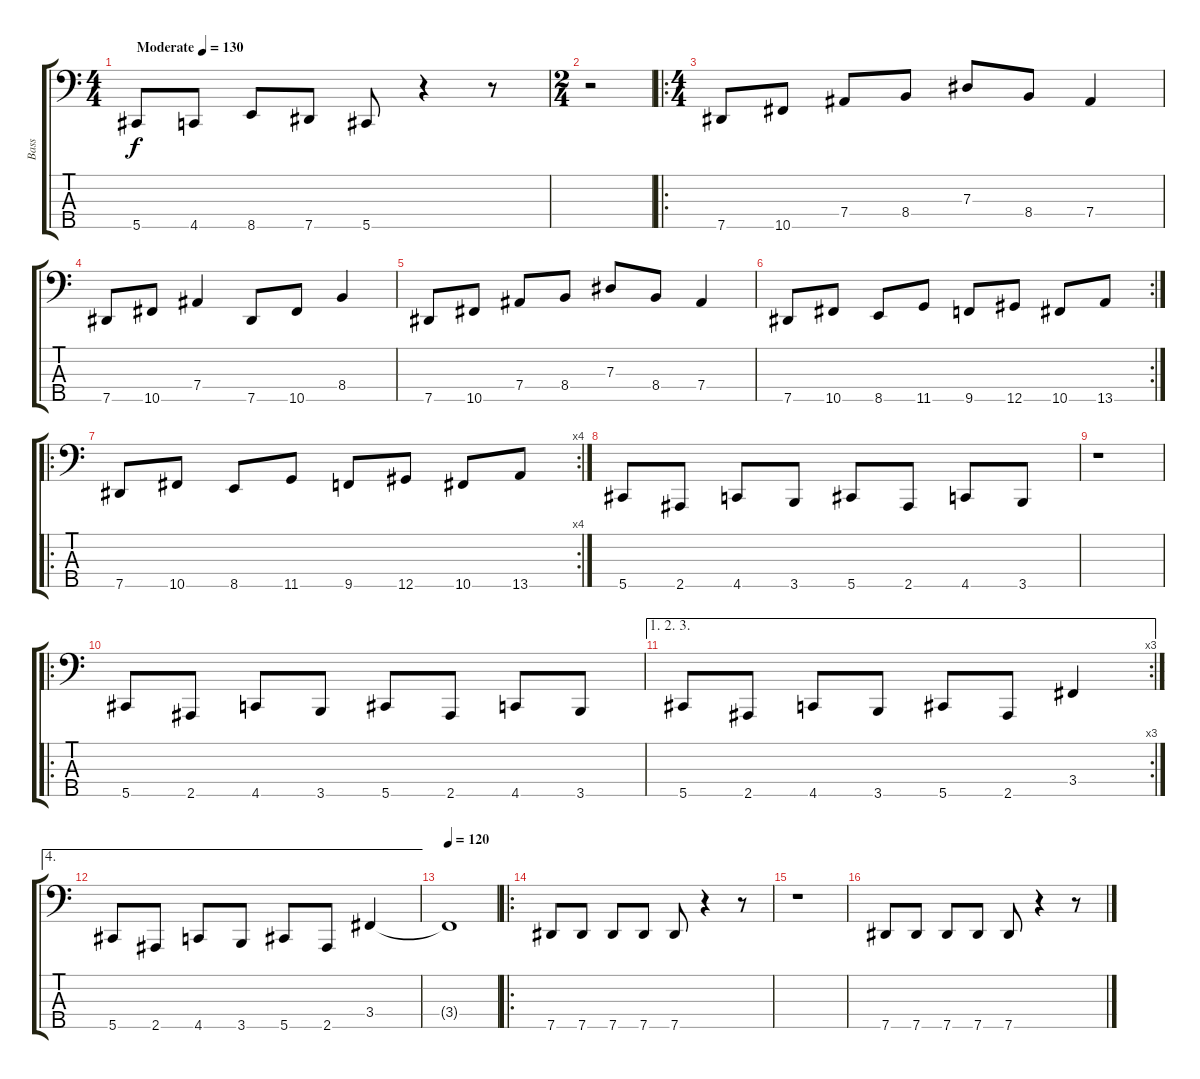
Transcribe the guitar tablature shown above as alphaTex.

\track ("Bass" "Bass") {instrument electricbassfinger}
\staff {score tabs}
\tuning (Gb2 Db2 Ab1 Eb1 Ab0) {hide}
\ts (4 4)
\tempo (130 "Moderate")
\clef f4
\ks c
5.5.8{dy f instrument electricbassfinger} 4.5.8 8.5.8 7.5.8 5.5.8 r.4 r.8 |
\ts (2 4)
r.2 |
\ro
\ts (4 4)
7.5.8 10.5.8 7.4.8 8.4.8 7.3.8 8.4.8 7.4.4 |
7.5.8 10.5.8 7.4.4 7.5.8 10.5.8 8.4.4 |
7.5.8 10.5.8 7.4.8 8.4.8 7.3.8 8.4.8 7.4.4 |
\rc 2
7.5.8 10.5.8 8.5.8 11.5.8 9.5.8 12.5.8 10.5.8 13.5.8 |
\ro
\rc 4
7.5.8 10.5.8 8.5.8 11.5.8 9.5.8 12.5.8 10.5.8 13.5.8 |
5.5.8 2.5.8 4.5.8 3.5.8 5.5.8 2.5.8 4.5.8 3.5.8 |
r.1 |
\ro
5.5.8 2.5.8 4.5.8 3.5.8 5.5.8 2.5.8 4.5.8 3.5.8 |
\ae (1 2 3)
\rc 3
5.5.8 2.5.8 4.5.8 3.5.8 5.5.8 2.5.8 3.4.4 |
\ae 4
5.5.8 2.5.8 4.5.8 3.5.8 5.5.8 2.5.8 3.4.4 |
\tempo 120
3.4{t}.1 |
\ro
7.5.8 7.5.8 7.5.8 7.5.8 7.5.8 r.4 r.8 |
r.1 |
7.5.8 7.5.8 7.5.8 7.5.8 7.5.8 r.4 r.8
